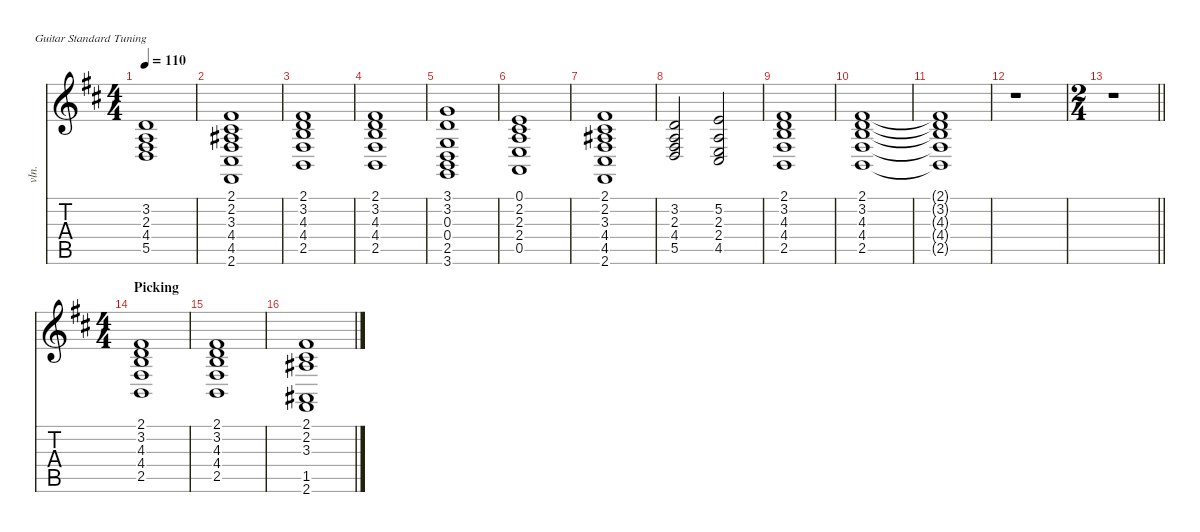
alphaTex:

\defaultSystemsLayout 4
\hideDynamics
\bracketExtendMode nobrackets
\track ("Key Pad" "vln.") {instrument synthstrings2}
\staff {score tabs}
\tuning (E4 B3 G3 D3 A2 E2)
\ts (4 4)
\tempo 110
\clef g2
\ks bminor
(3.2{acc forcenatural} 2.3{acc forcenatural} 4.4{acc #} 5.5{acc forcenatural}).1{dy f} |
(2.1{acc #} 2.2{acc #} 3.3{acc #} 4.4{acc #} 4.5{acc #} 2.6{acc #}).1 |
(2.1{acc #} 3.2{acc forcenatural} 4.3{acc forcenatural} 4.4{acc #} 2.5{acc forcenatural}).1 |
(2.1{acc #} 3.2{acc forcenatural} 4.3{acc forcenatural} 4.4{acc #} 2.5{acc forcenatural}).1 |
(3.1{acc forcenatural} 3.2{acc forcenatural} 0.3{acc forcenatural} 0.4{acc forcenatural} 2.5{acc forcenatural} 3.6{acc forcenatural}).1 |
(0.1{acc forcenatural} 2.2{acc #} 2.3{acc forcenatural} 2.4{acc forcenatural} 0.5{acc forcenatural}).1 |
(2.1{acc #} 2.2{acc #} 3.3{acc #} 4.4{acc #} 4.5{acc #} 2.6{acc #}).1 |
(3.2{acc forcenatural} 2.3{acc forcenatural} 4.4{acc #} 5.5{acc forcenatural}).2 (5.2{acc forcenatural} 2.3{acc forcenatural} 2.4{acc forcenatural} 4.5{acc #}).2 |
(2.1{acc #} 3.2{acc forcenatural} 4.3{acc forcenatural} 4.4{acc #} 2.5{acc forcenatural}).1 |
(2.1{acc #} 3.2{acc forcenatural} 4.3{acc forcenatural} 4.4{acc #} 2.5{acc forcenatural}).1 |
(2.1{t acc #} 3.2{t acc forcenatural} 4.3{t acc forcenatural} 4.4{t acc #} 2.5{t acc forcenatural}).1 |
r.1 |
\ts (2 4)
\beaming (8 2 2)
\barLineRight lightlight
r.1 |
\ts (4 4)
\beaming (8 2 2 2 2)
\section ("" "Picking")
(2.1{acc #} 3.2{acc forcenatural} 4.3{acc forcenatural} 4.4{acc #} 2.5{acc forcenatural}).1 |
(2.1{acc #} 3.2{acc forcenatural} 4.3{acc forcenatural} 4.4{acc #} 2.5{acc forcenatural}).1 |
(2.1{acc #} 2.2{acc #} 3.3{acc #} 1.5{acc #} 2.6{acc #}).1
